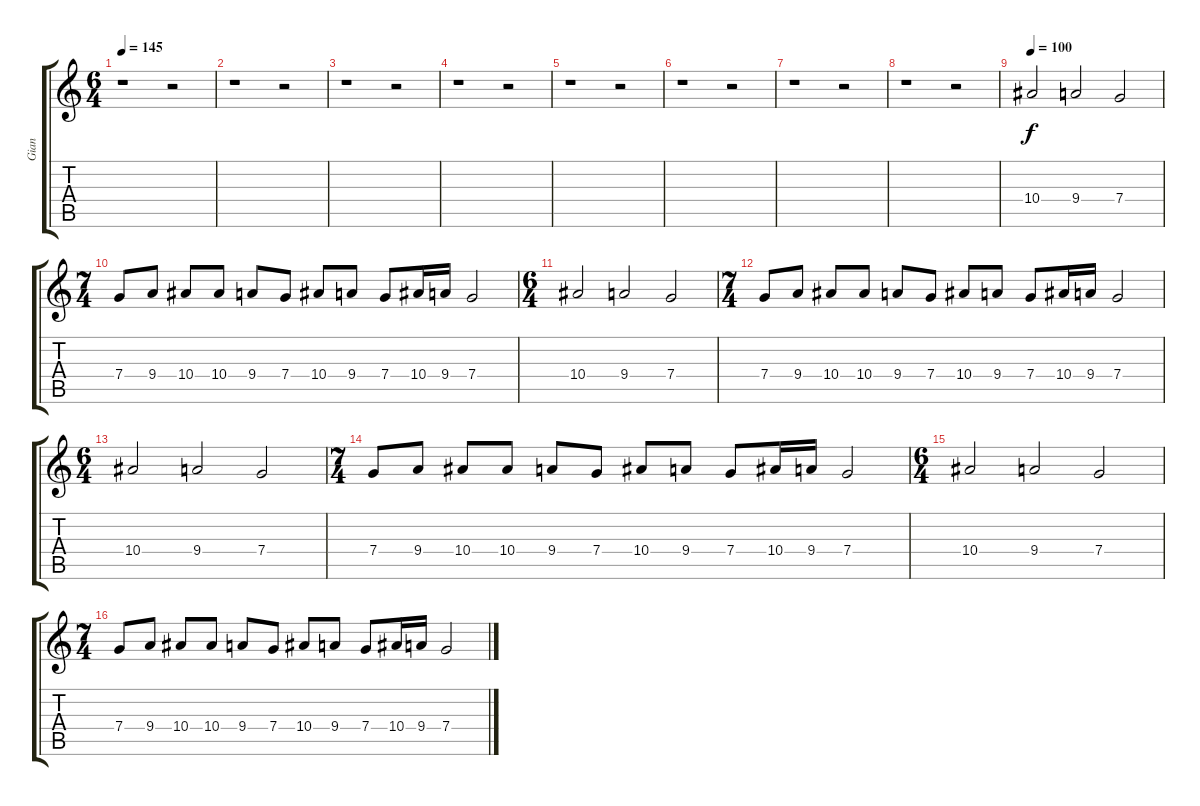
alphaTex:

\track ("Gian" "Gian") {instrument overdrivenguitar}
\staff {score tabs}
\tuning (D4 A3 F3 C3 G2 D2) {hide}
\ts (6 4)
\tempo 145
\clef g2
\ks c
r.1{dy f} r.2 |
r.1 r.2 |
r.1 r.2 |
r.1 r.2 |
r.1 r.2 |
r.1 r.2 |
r.1 r.2 |
r.1 r.2 |
\tempo 100
10.4.2 9.4.2 7.4.2 |
\ts (7 4)
7.4.8 9.4.8 10.4.8 10.4.8 9.4.8 7.4.8 10.4.8 9.4.8 7.4.8 10.4.16 9.4.16 7.4.2 |
\ts (6 4)
10.4.2 9.4.2 7.4.2 |
\ts (7 4)
7.4.8 9.4.8 10.4.8 10.4.8 9.4.8 7.4.8 10.4.8 9.4.8 7.4.8 10.4.16 9.4.16 7.4.2 |
\ts (6 4)
10.4.2 9.4.2 7.4.2 |
\ts (7 4)
7.4.8 9.4.8 10.4.8 10.4.8 9.4.8 7.4.8 10.4.8 9.4.8 7.4.8 10.4.16 9.4.16 7.4.2 |
\ts (6 4)
10.4.2 9.4.2 7.4.2 |
\ts (7 4)
7.4.8 9.4.8 10.4.8 10.4.8 9.4.8 7.4.8 10.4.8 9.4.8 7.4.8 10.4.16 9.4.16 7.4.2
